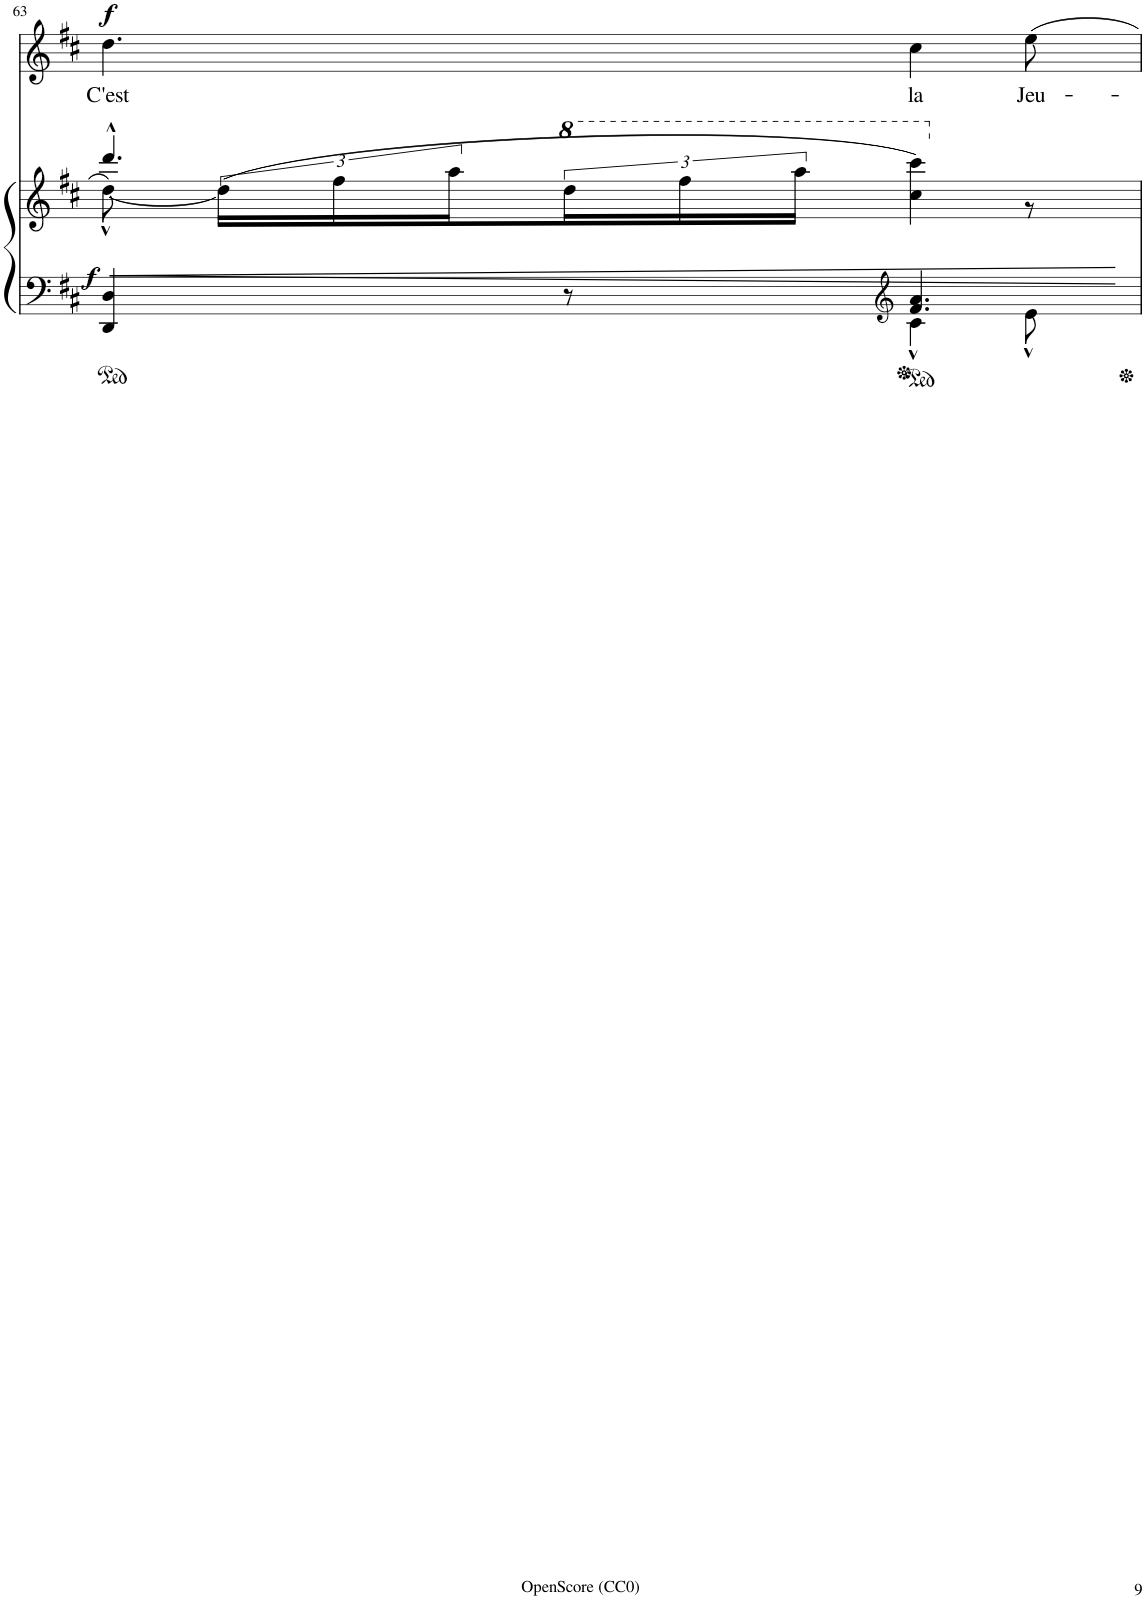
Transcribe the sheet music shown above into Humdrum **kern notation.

**kern	**kern	**dynam	**kern	**text	**dynam
*part2	*part2	*part2	*part1	*part1	*part1
*staff3	*staff2	*staff2/3	*staff1	*staff1	*staff1
*I"Piano	*	*	*I"Chant Voice	*	*
*I'Pno	*	*	*	*	*
!!LO:PB:g=z
*clefF4	*clefG2	*	*clefG2	*	*
*k[f#c#]	*k[f#c#]	*	*k[f#c#]	*	*
*M6/8	*M6/8	*	*M6/8	*	*
=63	=63	=63	=63	=63	=63
*^	*^	*	*	*	*
!	!	!	!	!LO:DY:b	!	!LO:LY:b	!LO:DY:a
4DD/ 4D/	4.ryy	4.ddd^^/	[8dd^^\	f	4.dd\	C'est	f
.	.	.	(>24dd\LL]	.	.	.	.
.	.	.	24ff#\	.	.	.	.
.	.	.	24aa\	.	.	.	.
*	*	*8va	*	*	*	*	*
8r	.	.	24ddd\	.	.	.	.
.	.	.	24fff#\	.	.	.	.
.	.	.	24aaa\JJ	.	.	.	.
*clefG2	*	*	*	*	*	*	*
!	!	!	!	!	!	!LO:LY:b	!
4.f#/ 4.a/	4c#^^\	8ryy	4ccc#\ 4cccc#\)	.	4cc#\	la	.
.	.	4ryy	.	.	.	.	.
*	*	*X8va	*	*	*	*	*
!	!	!	!	!	!	!LO:LY:b	!
.	8e^^\	.	8r	.	8ee\	Jeu-	.
*v	*v	*	*	*	*	*	*
*	*v	*v	*	*	*	*
=	=	=	=	=	=
*-	*-	*-	*-	*-	*-
